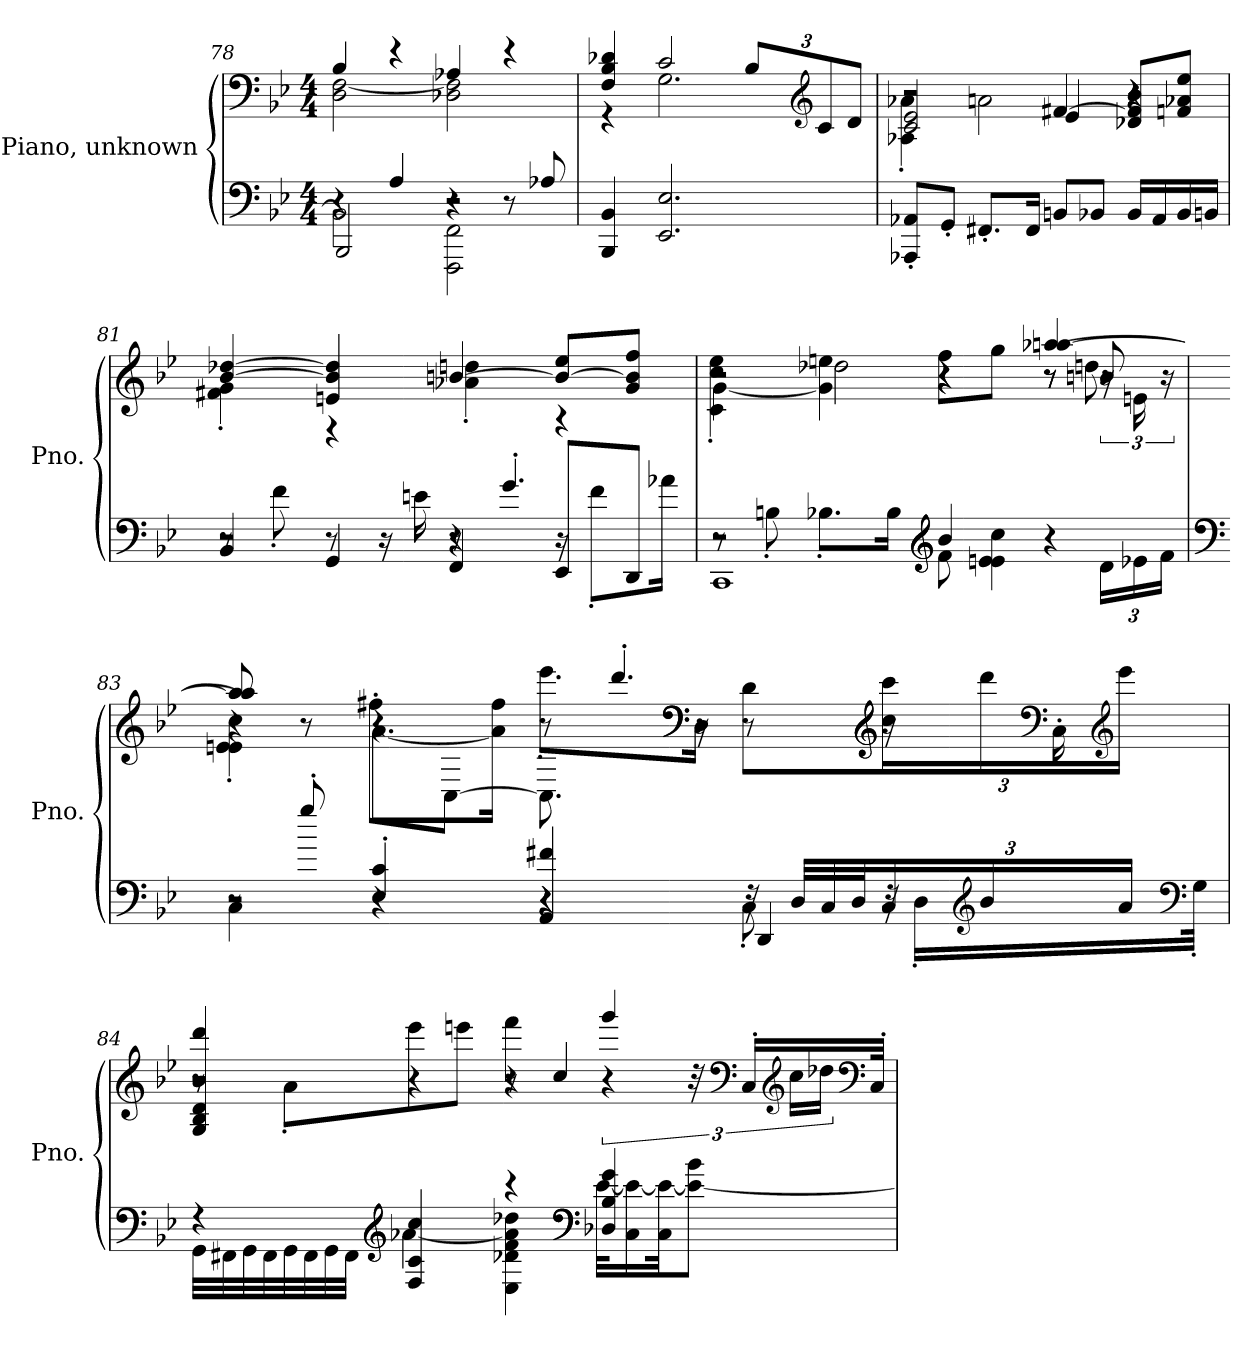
**kern	**kern
*part1	*part1
*staff2	*staff1
*I"Piano, unknown	*
*I'Pno.	*
!!LO:LB:g=z
*clefF4	*clefF4
*k[b-e-]	*k[b-e-]
*M4/4	*M4/4
=78	=78
*^	*^
*	*^	*	*
4r	2BB-\]	2BBB-/	4B-/	2D\ [2F\
4A/	.	.	4r	.
4r	2FFF\ 2FF\	2r	4A-X/	2D-X\ 2F\]
8r	.	.	4r	.
8A-X/	.	.	.	.
*v	*v	*v	*	*
=79	=79	=79
4BBB-/ 4BB-/	4F/ 4B-/ 4d-X/	4r
2.EE-/ 2.E-/	2c/	2.G\
*	*Xbrackettup	*
.	12B-/L	.
*	*clefG2	*
.	12c/	.
.	12d-/J	.
=80	=80	=80
*	*	*^
8AAA-X/' 8AA-X/'L	2c/ 2e-/	4A-X\' 4a-X\'	2r
8GG'/J	.	.	.
8.FF#X'/L	.	2an\	.
16FF#/Jk	.	.	.
8BBn/L	[4f#X/	.	4e-/
8BB-X/J	.	.	.
16BB-/LL	8d-X/ 8f#/] 8b-/L	4r	4r
16AA-/	.	.	.
16BB-/	8fn/ 8a-X/ 8ee-/J	.	.
16BBn/JJ	.	.	.
*	*	*v	*v
!!LO:LB:g=z
=81	=81	=81
*^	*	*
*	*^	*	*
2r	8r	4BB-/	[4b-/ [4dd-X/	4f#X\' 4g\'
.	8f'\	.	.	.
.	8r	4GG/	4en/ 4b-/] 4dd-/]	4r
.	16r	.	.	.
.	16en\	.	.	.
8r	4r	4FF/	[4bn/	4a-X\' 4ddn\'
4.g'/	.	.	.	.
.	16r	8EE-/L	8b/_ 8ee-/L	4r
.	8f'\L	.	.	.
.	.	8DD/J	8g/ 8b/] 8ff/J	.
.	16a-X\Jk	.	.	.
=82	=82	=82	=82	=82
*	*	*	*^	*^
2r	8r	1CC	2r	[4g\	2r	4c\' 4cc\' 4ee-\'
.	8Bn'\	.	.	.	.	.
.	8.B-X'\L	.	.	4g\] 4een\	.	2dd-X\
.	16B-\Jk	.	.	.	.	.
*clefG2	*	*	*	*	*	*
4b-/	8f\	.	4r	8ff\L	4r	.
.	4e-\ 4en\ 4cc\	.	.	8gg\J	.	.
4r	.	.	[4aa-X/ [4aan/	8r	8r	8r
*	*Xbrackettup	*	*	*brackettup	*	*
.	24d\LL	.	.	24r	8bn/	8ddn\
.	24e-X\	.	.	24en\	.	.
.	24f\JJ	.	.	24r	.	.
*	*	*	*v	*v	*v	*v
!!LO:LB:g=z
=83	=83	=83	=83
*clefF4	*	*	*
*	*	*	*^
*	*	*	*	*^
8r	4C\	2r	8aa-/] 8aa/]	4e-\' 4en\' 4cc\'	4r
8gg'/	.	.	8r	.	.
4E-/' 4c/'	4r	.	4r	[8.a\L	8ff#X'\L
.	.	.	.	.	[8C\J
.	.	.	.	16a\] 16ff#\Jk	.
4AA/ 4f#X/	4r	4r	8r	8.eee-'\L	8.C\]
.	.	.	4.ddd'/	.	.
*	*	*	*clefF4	*	*
.	.	.	.	16D\Jk	16r
32r	8C'\	4DD/	.	8d\L	8r
32D/LLL	.	.	.	.	.
32C/	.	.	.	.	.
32D/J	.	.	.	.	.
*	*	*	*clefG2	*	*
*	*	*	*	*Xbrackettup	*
24C/	32r	.	.	24cc\ 24ccc\L	16r
.	16D'\LL	.	.	.	.
*clefG2	*	*	*	*	*
24b-/	.	.	.	24ddd\	.
*	*	*	*clefF4	*	*
.	.	.	.	.	16C'\
*	*	*	*clefG2	*	*
24a/JJ	.	.	.	24eee-\JJ	.
*clefF4	*	*	*	*	*
.	32G'\JJk	.	.	.	.
*	*v	*v	*	*	*
!!LO:PB:g=z	!!	!!
=84	=84	=84	=84	=84
4r	32GG\LLL	2r	8r	4G/ 4B-/ 4d/ 4b-/ 4ddd/
.	32FF#X\	.	.	.
.	32GG\	.	.	.
.	32FF#\	.	.	.
.	32GG\	.	8a'\L	.
.	32FF#\	.	.	.
.	32GG\	.	.	.
.	32FF#\JJJ	.	.	.
*clefG2	*	*	*	*
4F/ 4c/ 4cc/	[4a-X\	.	8eee-\	4r
.	.	.	8eeen\J	.
4r	4E-\ 4d-X\ 4f\ 4a-\] 4dd-X\	4r	4fff\	8r
.	.	.	.	4cc/
*clefF4	*	*	*	*
*	*	*	*brackettup	*
4D-X/ 4B-/ 4g/	[32e-\KLL	4ggg/	6r	.
.	16C\ 16e-\_	.	.	.
.	32C\ 32e-\_JK	.	.	.
.	8e-\_ 8b-\J	.	.	32r
*	*	*clefF4	*	*
.	.	.	.	16C'/LL
*	*	*clefG2	*	*
.	.	.	24cc\LL	.
.	.	.	24dd-X\JJ	.
*	*	*clefF4	*	*
.	.	.	.	32C'/JJk
*v	*v	*	*	*
*	*v	*v	*v
=	=
*-	*-
